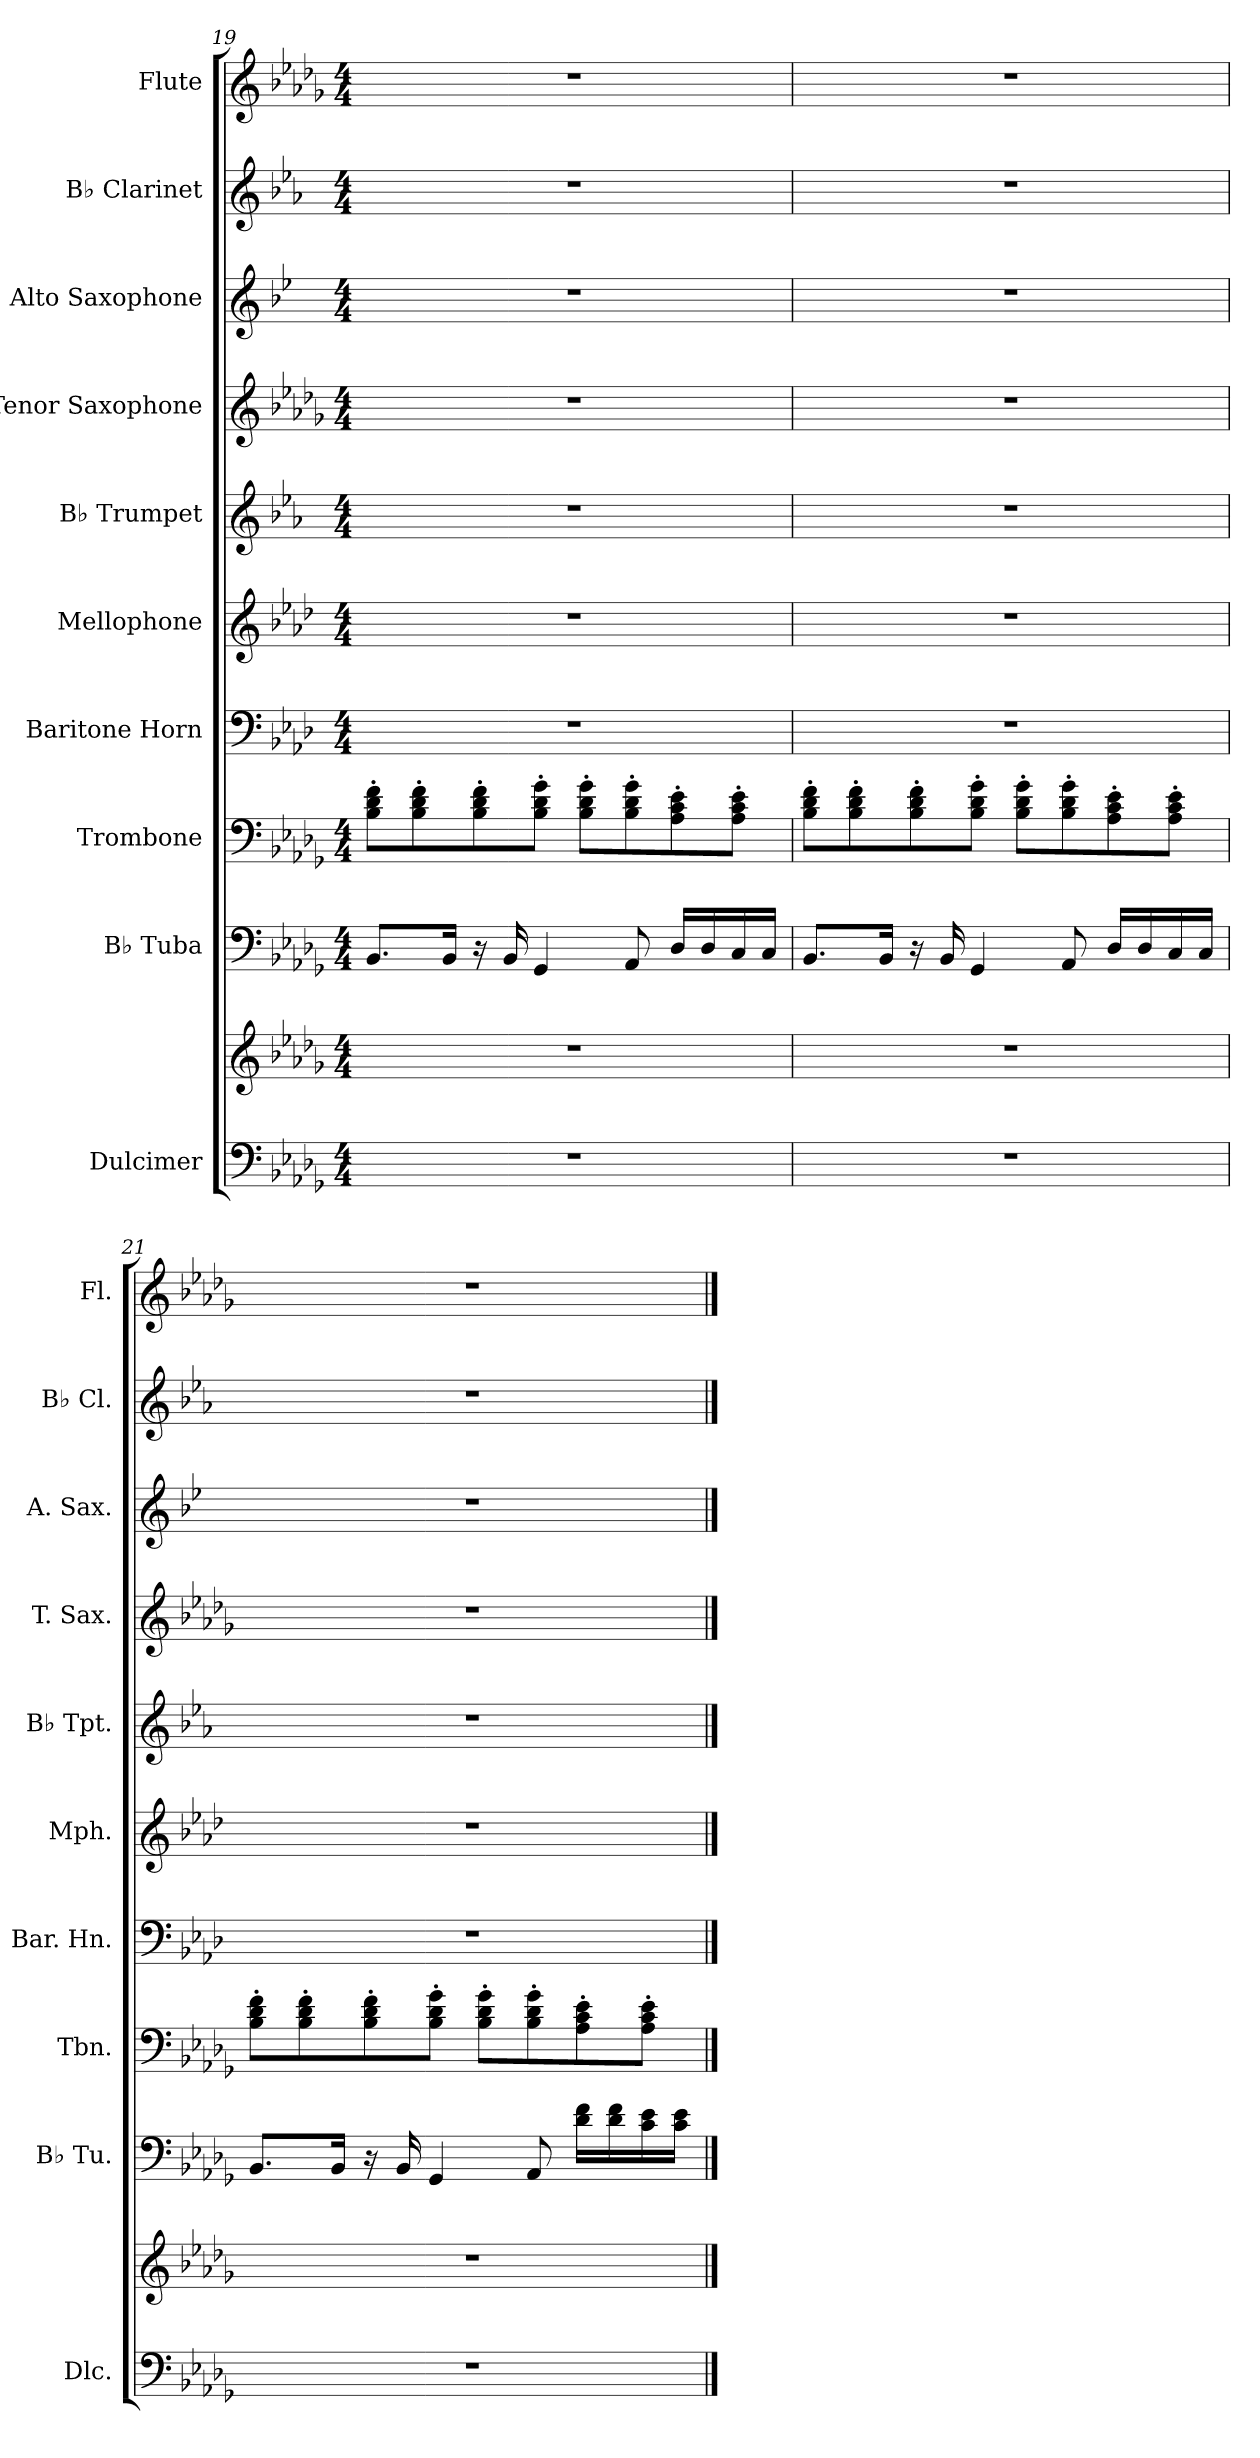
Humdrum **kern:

**kern	**kern	**kern	**kern	**kern	**kern	**kern	**kern	**kern	**kern	**kern
*part10	*part10	*part9	*part8	*part7	*part6	*part5	*part4	*part3	*part2	*part1
*staff11	*staff10	*staff9	*staff8	*staff7	*staff6	*staff5	*staff4	*staff3	*staff2	*staff1
*I"Dulcimer	*	*I"B♭ Tuba	*I"Trombone	*I"Baritone Horn	*I"Mellophone	*I"B♭ Trumpet	*I"Tenor Saxophone	*I"Alto Saxophone	*I"B♭ Clarinet	*I"Flute
*I'Dlc.	*	*I'B♭ Tu.	*I'Tbn.	*I'Bar. Hn.	*I'Mph.	*I'B♭ Tpt.	*I'T. Sax.	*I'A. Sax.	*I'B♭ Cl.	*I'Fl.
*clefF4	*clefG2	*clefF4	*clefF4	*clefF4	*clefG2	*clefG2	*clefG2	*clefG2	*clefG2	*clefG2
*	*	*	*	*ITrd4c7	*ITrd4c7	*ITrd1c2	*ITrd8c14	*ITrd5c9	*ITrd1c2	*
*k[b-e-a-d-g-]	*k[b-e-a-d-g-]	*k[b-e-a-d-g-]	*k[b-e-a-d-g-]	*k[b-e-a-d-g-]	*k[b-e-a-d-g-]	*k[b-e-a-d-g-]	*k[b-e-a-d-g-]	*k[b-e-a-d-g-]	*k[b-e-a-d-g-]	*k[b-e-a-d-g-]
*M4/4	*M4/4	*M4/4	*M4/4	*M4/4	*M4/4	*M4/4	*M4/4	*M4/4	*M4/4	*M4/4
=19	=19	=19	=19	=19	=19	=19	=19	=19	=19	=19
1r	1r	8.BB-/L	8B-\' 8d-\' 8f\'L	1r	1r	1r	1r	1r	1r	1r
.	.	.	8B-\' 8d-\' 8f\'	.	.	.	.	.	.	.
.	.	16BB-/Jk	.	.	.	.	.	.	.	.
.	.	16r	8B-\' 8d-\' 8f\'	.	.	.	.	.	.	.
.	.	16BB-/	.	.	.	.	.	.	.	.
.	.	4GG-/	8B-\' 8d-\' 8g-\'J	.	.	.	.	.	.	.
.	.	.	8B-\' 8d-\' 8g-\'L	.	.	.	.	.	.	.
.	.	8AA-/	8B-\' 8d-\' 8g-\'	.	.	.	.	.	.	.
.	.	16D-/LL	8A-\' 8c\' 8e-\'	.	.	.	.	.	.	.
.	.	16D-/	.	.	.	.	.	.	.	.
.	.	16C/	8A-\' 8c\' 8e-\'J	.	.	.	.	.	.	.
.	.	16C/JJ	.	.	.	.	.	.	.	.
=20	=20	=20	=20	=20	=20	=20	=20	=20	=20	=20
1r	1r	8.BB-/L	8B-\' 8d-\' 8f\'L	1r	1r	1r	1r	1r	1r	1r
.	.	.	8B-\' 8d-\' 8f\'	.	.	.	.	.	.	.
.	.	16BB-/Jk	.	.	.	.	.	.	.	.
.	.	16r	8B-\' 8d-\' 8f\'	.	.	.	.	.	.	.
.	.	16BB-/	.	.	.	.	.	.	.	.
.	.	4GG-/	8B-\' 8d-\' 8g-\'J	.	.	.	.	.	.	.
.	.	.	8B-\' 8d-\' 8g-\'L	.	.	.	.	.	.	.
.	.	8AA-/	8B-\' 8d-\' 8g-\'	.	.	.	.	.	.	.
.	.	16D-/LL	8A-\' 8c\' 8e-\'	.	.	.	.	.	.	.
.	.	16D-/	.	.	.	.	.	.	.	.
.	.	16C/	8A-\' 8c\' 8e-\'J	.	.	.	.	.	.	.
.	.	16C/JJ	.	.	.	.	.	.	.	.
!!LO:PB:g=z
=21	=21	=21	=21	=21	=21	=21	=21	=21	=21	=21
1r	1r	8.BB-/L	8B-\' 8d-\' 8f\'L	1r	1r	1r	1r	1r	1r	1r
.	.	.	8B-\' 8d-\' 8f\'	.	.	.	.	.	.	.
.	.	16BB-/Jk	.	.	.	.	.	.	.	.
.	.	16r	8B-\' 8d-\' 8f\'	.	.	.	.	.	.	.
.	.	16BB-/	.	.	.	.	.	.	.	.
.	.	4GG-/	8B-\' 8d-\' 8g-\'J	.	.	.	.	.	.	.
.	.	.	8B-\' 8d-\' 8g-\'L	.	.	.	.	.	.	.
.	.	8AA-/	8B-\' 8d-\' 8g-\'	.	.	.	.	.	.	.
.	.	16d-\ 16f\LL	8A-\' 8c\' 8e-\'	.	.	.	.	.	.	.
.	.	16d-\ 16f\	.	.	.	.	.	.	.	.
.	.	16c\ 16e-\	8A-\' 8c\' 8e-\'J	.	.	.	.	.	.	.
.	.	16c\ 16e-\JJ	.	.	.	.	.	.	.	.
==	==	==	==	==	==	==	==	==	==	==
*-	*-	*-	*-	*-	*-	*-	*-	*-	*-	*-
